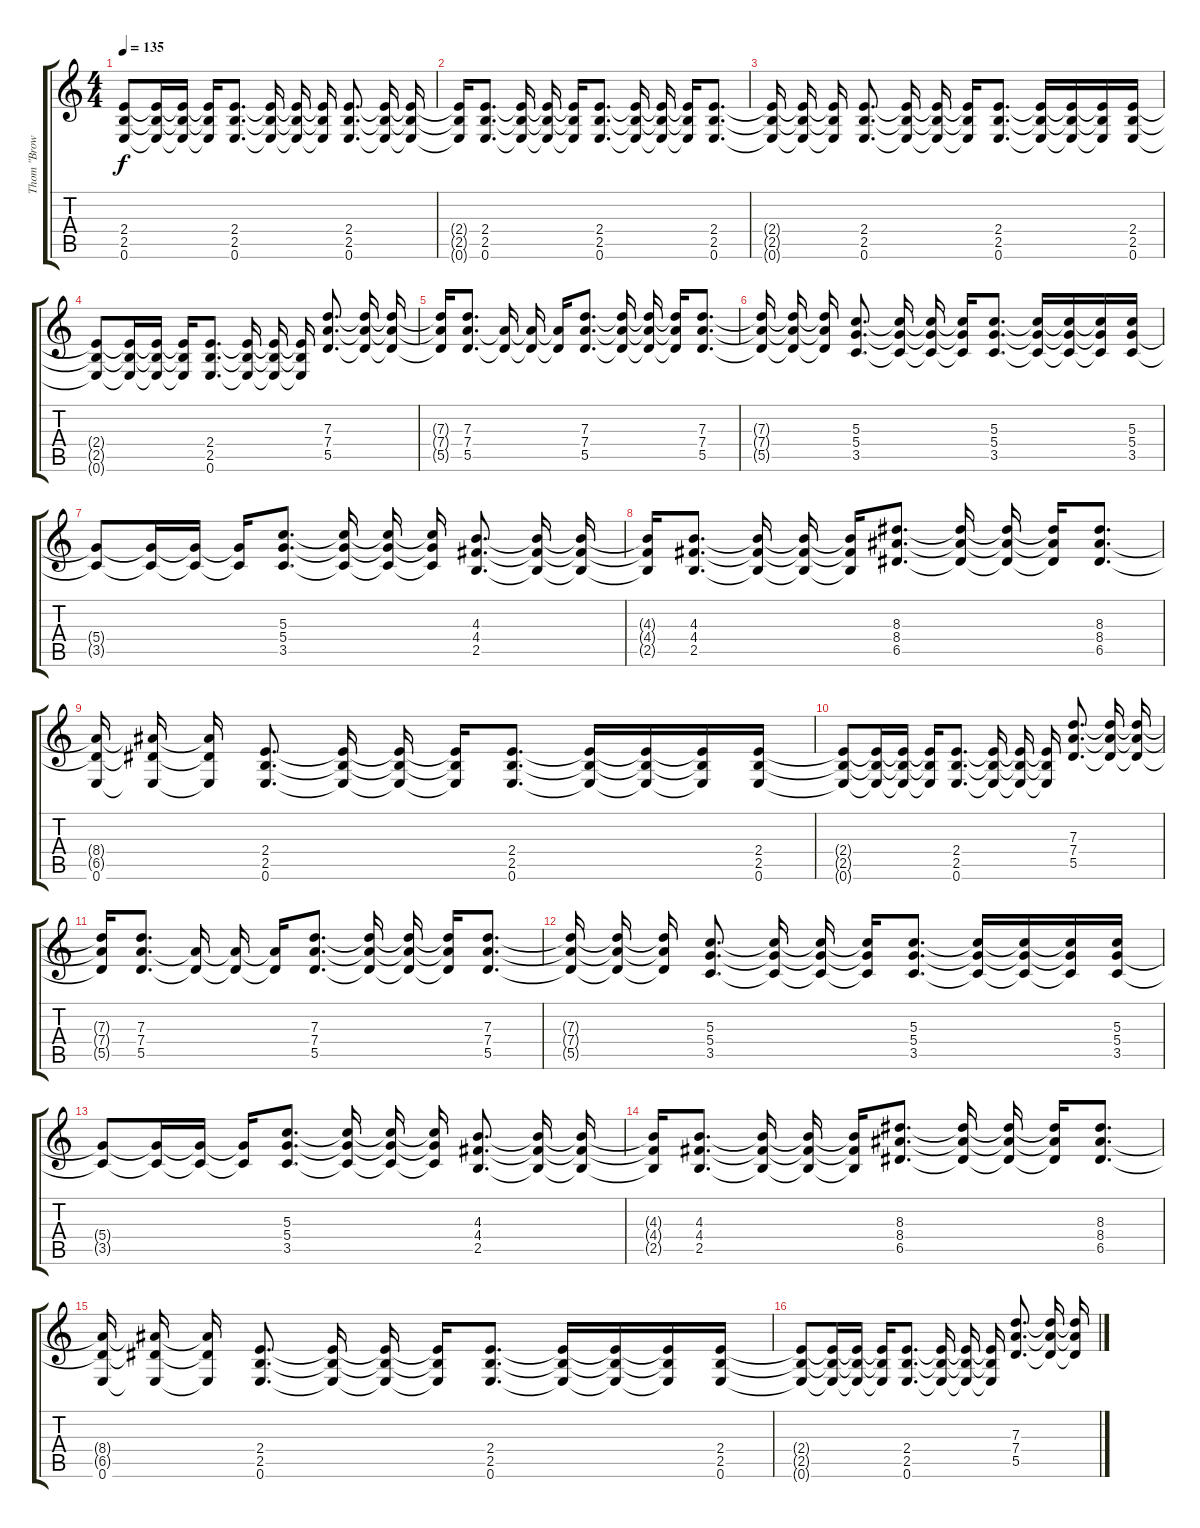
\track ("Thom \"Brownsound\" Thacker" "Thom \"Brow") {instrument distortionguitar}
\staff {score tabs}
\tuning (E4 B3 G3 D3 A2 E2) {hide}
\ts (4 4)
\tempo 135
\clef g2
\ks c
(2.4{t} 2.5{t} 0.6{t}).8{dy f} (2.4{t} 2.5{t} 0.6{t}).16 (2.4{t} 2.5{t} 0.6{t}).16 (2.4{t} 2.5{t} 0.6{t}).16{beam merge} (2.4 2.5 0.6).8{d} (2.4{t} 2.5{t} 0.6{t}).16{beam split} (2.4{t} 2.5{t} 0.6{t}).16{beam split} (2.4{t} 2.5{t} 0.6{t}).16{beam split} (2.4 2.5 0.6).8{d} (2.4{t} 2.5{t} 0.6{t}).16{beam split} (2.4{t} 2.5{t} 0.6{t}).16 |
(2.4{t} 2.5{t} 0.6{t}).16 (2.4 2.5 0.6).8{d} (2.4{t} 2.5{t} 0.6{t}).16{beam split} (2.4{t} 2.5{t} 0.6{t}).16{beam split} (2.4{t} 2.5{t} 0.6{t}).16 (2.4 2.5 0.6).8{d} (2.4{t} 2.5{t} 0.6{t}).16{beam split} (2.4{t} 2.5{t} 0.6{t}).16{beam split} (2.4{t} 2.5{t} 0.6{t}).16 (2.4 2.5 0.6).8{d} |
(2.4{t} 2.5{t} 0.6{t}).16{beam split} (2.4{t} 2.5{t} 0.6{t}).16{beam split} (2.4{t} 2.5{t} 0.6{t}).16{beam split} (2.4 2.5 0.6).8{d} (2.4{t} 2.5{t} 0.6{t}).16{beam split} (2.4{t} 2.5{t} 0.6{t}).16{beam split} (2.4{t} 2.5{t} 0.6{t}).16{beam merge} (2.4 2.5 0.6).8{d} (2.4{t} 2.5{t} 0.6{t}).16{beam merge} (2.4{t} 2.5{t} 0.6{t}).16{beam merge} (2.4{t} 2.5{t} 0.6{t}).16 (2.4 2.5 0.6).16 |
(2.4{t} 2.5{t} 0.6{t}).8 (2.4{t} 2.5{t} 0.6{t}).16 (2.4{t} 2.5{t} 0.6{t}).16 (2.4{t} 2.5{t} 0.6{t}).16{beam merge} (2.4 2.5 0.6).8{d} (2.4{t} 2.5{t} 0.6{t}).16{beam split} (2.4{t} 2.5{t} 0.6{t}).16{beam split} (2.4{t} 2.5{t} 0.6{t}).16{beam split} (7.3 7.4 5.5).8{d} (7.3{t} 7.4{t} 5.5{t}).16{beam split} (7.3{t} 7.4{t} 5.5{t}).16 |
(7.3{t} 7.4{t} 5.5{t}).16 (7.3 7.4 5.5).8{d} (7.4{t} 5.5{t}).16{beam split} (7.4{t} 5.5{t}).16{beam split} (7.4{t} 5.5{t}).16 (7.3 7.4 5.5).8{d} (7.3{t} 7.4{t} 5.5{t}).16{beam split} (7.3{t} 7.4{t} 5.5{t}).16{beam split} (7.3{t} 7.4{t} 5.5{t}).16 (7.3 7.4 5.5).8{d} |
(7.3{t} 7.4{t} 5.5{t}).16{beam split} (7.3{t} 7.4{t} 5.5{t}).16{beam split} (7.3{t} 7.4{t} 5.5{t}).16{beam split} (5.3 5.4 3.5).8{d} (5.3{t} 5.4{t} 3.5{t}).16{beam split} (5.3{t} 5.4{t} 3.5{t}).16{beam split} (5.3{t} 5.4{t} 3.5{t}).16{beam merge} (5.3 5.4 3.5).8{d} (5.3{t} 5.4{t} 3.5{t}).16{beam merge} (5.3{t} 5.4{t} 3.5{t}).16{beam merge} (5.3{t} 5.4{t} 3.5{t}).16 (5.3 5.4 3.5).16 |
(5.4{t} 3.5{t}).8 (5.4{t} 3.5{t}).16 (5.4{t} 3.5{t}).16 (5.4{t} 3.5{t}).16{beam merge} (5.3 5.4 3.5).8{d} (5.3{t} 5.4{t} 3.5{t}).16{beam split} (5.3{t} 5.4{t} 3.5{t}).16{beam split} (5.3{t} 5.4{t} 3.5{t}).16{beam split} (4.3 4.4 2.5).8{d} (4.3{t} 4.4{t} 2.5{t}).16{beam split} (4.3{t} 4.4{t} 2.5{t}).16 |
(4.3{t} 4.4{t} 2.5{t}).16 (4.3 4.4 2.5).8{d} (4.3{t} 4.4{t} 2.5{t}).16{beam split} (4.3{t} 4.4{t} 2.5{t}).16{beam split} (4.3{t} 4.4{t} 2.5{t}).16 (8.3 8.4 6.5).8{d} (8.3{t} 8.4{t} 6.5{t}).16{beam split} (8.3{t} 8.4{t} 6.5{t}).16{beam split} (8.3{t} 8.4{t} 6.5{t}).16 (8.3 8.4 6.5).8{d} |
(8.4{t} 6.5{t} 0.6).16{beam split} (8.4{t} 6.5{t} 0.6{t}).16{beam split} (8.4{t} 6.5{t} 0.6{t}).16{beam split} (2.4 2.5 0.6).8{d} (2.4{t} 2.5{t} 0.6{t}).16{beam split} (2.4{t} 2.5{t} 0.6{t}).16{beam split} (2.4{t} 2.5{t} 0.6{t}).16{beam merge} (2.4 2.5 0.6).8{d} (2.4{t} 2.5{t} 0.6{t}).16{beam merge} (2.4{t} 2.5{t} 0.6{t}).16{beam merge} (2.4{t} 2.5{t} 0.6{t}).16 (2.4 2.5 0.6).16 |
(2.4{t} 2.5{t} 0.6{t}).8 (2.4{t} 2.5{t} 0.6{t}).16 (2.4{t} 2.5{t} 0.6{t}).16 (2.4{t} 2.5{t} 0.6{t}).16{beam merge} (2.4 2.5 0.6).8{d} (2.4{t} 2.5{t} 0.6{t}).16{beam split} (2.4{t} 2.5{t} 0.6{t}).16{beam split} (2.4{t} 2.5{t} 0.6{t}).16{beam split} (7.3 7.4 5.5).8{d} (7.3{t} 7.4{t} 5.5{t}).16{beam split} (7.3{t} 7.4{t} 5.5{t}).16 |
(7.3{t} 7.4{t} 5.5{t}).16 (7.3 7.4 5.5).8{d} (7.4{t} 5.5{t}).16{beam split} (7.4{t} 5.5{t}).16{beam split} (7.4{t} 5.5{t}).16 (7.3 7.4 5.5).8{d} (7.3{t} 7.4{t} 5.5{t}).16{beam split} (7.3{t} 7.4{t} 5.5{t}).16{beam split} (7.3{t} 7.4{t} 5.5{t}).16 (7.3 7.4 5.5).8{d} |
(7.3{t} 7.4{t} 5.5{t}).16{beam split} (7.3{t} 7.4{t} 5.5{t}).16{beam split} (7.3{t} 7.4{t} 5.5{t}).16{beam split} (5.3 5.4 3.5).8{d} (5.3{t} 5.4{t} 3.5{t}).16{beam split} (5.3{t} 5.4{t} 3.5{t}).16{beam split} (5.3{t} 5.4{t} 3.5{t}).16{beam merge} (5.3 5.4 3.5).8{d} (5.3{t} 5.4{t} 3.5{t}).16{beam merge} (5.3{t} 5.4{t} 3.5{t}).16{beam merge} (5.3{t} 5.4{t} 3.5{t}).16 (5.3 5.4 3.5).16 |
(5.4{t} 3.5{t}).8 (5.4{t} 3.5{t}).16 (5.4{t} 3.5{t}).16 (5.4{t} 3.5{t}).16{beam merge} (5.3 5.4 3.5).8{d} (5.3{t} 5.4{t} 3.5{t}).16{beam split} (5.3{t} 5.4{t} 3.5{t}).16{beam split} (5.3{t} 5.4{t} 3.5{t}).16{beam split} (4.3 4.4 2.5).8{d} (4.3{t} 4.4{t} 2.5{t}).16{beam split} (4.3{t} 4.4{t} 2.5{t}).16 |
(4.3{t} 4.4{t} 2.5{t}).16 (4.3 4.4 2.5).8{d} (4.3{t} 4.4{t} 2.5{t}).16{beam split} (4.3{t} 4.4{t} 2.5{t}).16{beam split} (4.3{t} 4.4{t} 2.5{t}).16 (8.3 8.4 6.5).8{d} (8.3{t} 8.4{t} 6.5{t}).16{beam split} (8.3{t} 8.4{t} 6.5{t}).16{beam split} (8.3{t} 8.4{t} 6.5{t}).16 (8.3 8.4 6.5).8{d} |
(8.4{t} 6.5{t} 0.6).16{beam split} (8.4{t} 6.5{t} 0.6{t}).16{beam split} (8.4{t} 6.5{t} 0.6{t}).16{beam split} (2.4 2.5 0.6).8{d} (2.4{t} 2.5{t} 0.6{t}).16{beam split} (2.4{t} 2.5{t} 0.6{t}).16{beam split} (2.4{t} 2.5{t} 0.6{t}).16{beam merge} (2.4 2.5 0.6).8{d} (2.4{t} 2.5{t} 0.6{t}).16{beam merge} (2.4{t} 2.5{t} 0.6{t}).16{beam merge} (2.4{t} 2.5{t} 0.6{t}).16 (2.4 2.5 0.6).16 |
(2.4{t} 2.5{t} 0.6{t}).8 (2.4{t} 2.5{t} 0.6{t}).16 (2.4{t} 2.5{t} 0.6{t}).16 (2.4{t} 2.5{t} 0.6{t}).16{beam merge} (2.4 2.5 0.6).8{d} (2.4{t} 2.5{t} 0.6{t}).16{beam split} (2.4{t} 2.5{t} 0.6{t}).16{beam split} (2.4{t} 2.5{t} 0.6{t}).16{beam split} (7.3 7.4 5.5).8{d} (7.3{t} 7.4{t} 5.5{t}).16{beam split} (7.3{t} 7.4{t} 5.5{t}).16
